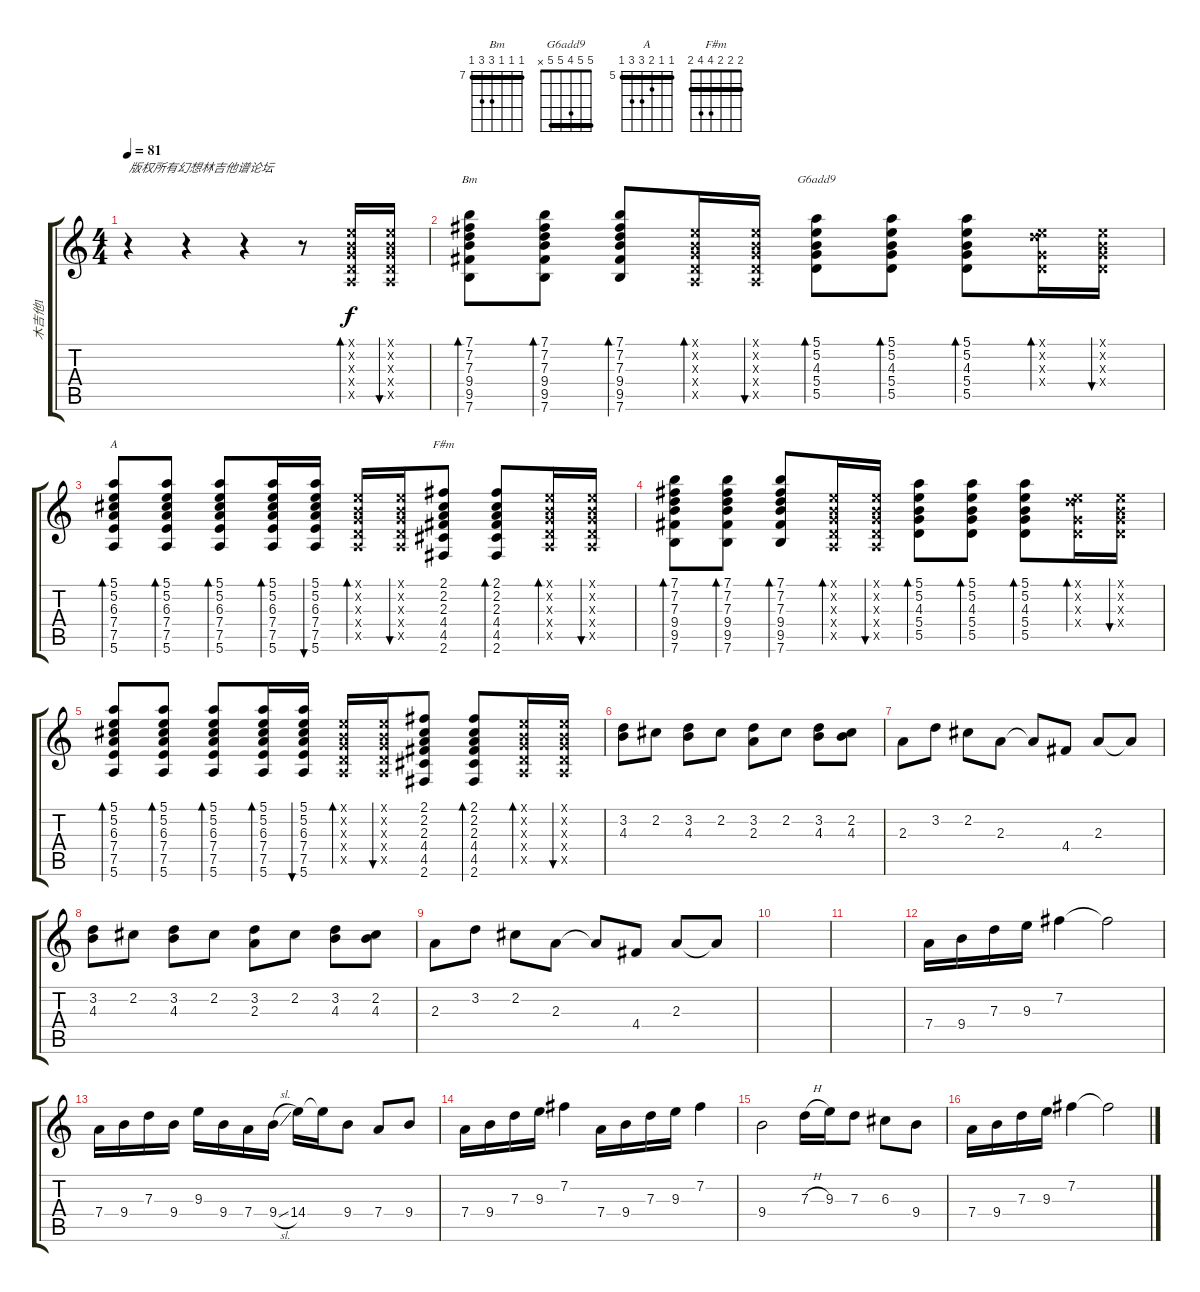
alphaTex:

\track ("木吉他1" "木吉他1") {instrument acousticguitarsteel}
\staff {score tabs}
\tuning (E4 B3 G3 D3 A2 E2) {hide}
\chord ("Bm" 7 7 7 9 9 7) {firstfret 7 barre 7}
\chord ("G6add9" 5 5 4 5 5 x) {barre 5}
\chord ("A" 5 5 6 7 7 5) {firstfret 5 barre 5}
\chord ("F#m" 2 2 2 4 4 2) {barre 2}
\ts (4 4)
\tempo 81
\clef g2
\ks c
r.4{txt "版权所有幻想林吉他谱论坛" dy f instrument acousticguitarsteel} r.4 r.4 r.8 (0.1{x} 0.2{x} 0.3{x} 0.4{x} 0.5{x}).16{bd 30} (0.1{x} 0.2{x} 0.3{x} 0.4{x} 0.5{x}).16{bu 30} |
(7.1 7.2 7.3 9.4 9.5 7.6).8{bd 30 ch "Bm"} (7.1 7.2 7.3 9.4 9.5 7.6).8{bd 30} (7.1 7.2 7.3 9.4 9.5 7.6).8{bd 30} (0.1{x} 0.2{x} 0.3{x} 0.4{x} 0.5{x}).16{bd 30} (0.1{x} 0.2{x} 0.3{x} 0.4{x} 0.5{x}).16{bu 30} (5.1 5.2 4.3 5.4 5.5).8{bd 30 ch "G6add9"} (5.1 5.2 4.3 5.4 5.5).8{bd 30} (5.1 5.2 4.3 5.4 5.5).8{bd 30} (0.1{x} 3.2{x} 0.3{x} 0.4{x}).16{bd 30} (0.1{x} 0.2{x} 0.3{x} 0.4{x}).16{bu 30} |
(5.1 5.2 6.3 7.4 7.5 5.6).8{bd 30 ch "A"} (5.1 5.2 6.3 7.4 7.5 5.6).8{bd 30} (5.1 5.2 6.3 7.4 7.5 5.6).8{bd 30} (5.1 5.2 6.3 7.4 7.5 5.6).16{bd 30} (5.1 5.2 6.3 7.4 7.5 5.6).16{bu 30} (0.1{x} 0.2{x} 0.3{x} 0.4{x} 0.5{x}).16{bd 30} (0.1{x} 0.2{x} 0.3{x} 0.4{x} 0.5{x}).16{bu 30} (2.1 2.2 2.3 4.4 4.5 2.6).8{ch "F#m"} (2.1 2.2 2.3 4.4 4.5 2.6).8{bd 30} (0.1{x} 0.2{x} 0.3{x} 0.4{x} 0.5{x}).16{bd 30} (0.1{x} 0.2{x} 0.3{x} 0.4{x} 0.5{x}).16{bu 30} |
(7.1 7.2 7.3 9.4 9.5 7.6).8{bd 30} (7.1 7.2 7.3 9.4 9.5 7.6).8{bd 30} (7.1 7.2 7.3 9.4 9.5 7.6).8{bd 30} (0.1{x} 0.2{x} 0.3{x} 0.4{x} 0.5{x}).16{bd 30} (0.1{x} 0.2{x} 0.3{x} 0.4{x} 0.5{x}).16{bu 30} (5.1 5.2 4.3 5.4 5.5).8{bd 30} (5.1 5.2 4.3 5.4 5.5).8{bd 30} (5.1 5.2 4.3 5.4 5.5).8{bd 30} (0.1{x} 3.2{x} 0.3{x} 0.4{x}).16{bd 30} (0.1{x} 0.2{x} 0.3{x} 0.4{x}).16{bu 30} |
(5.1 5.2 6.3 7.4 7.5 5.6).8{bd 30} (5.1 5.2 6.3 7.4 7.5 5.6).8{bd 30} (5.1 5.2 6.3 7.4 7.5 5.6).8{bd 30} (5.1 5.2 6.3 7.4 7.5 5.6).16{bd 30} (5.1 5.2 6.3 7.4 7.5 5.6).16{bu 30} (0.1{x} 0.2{x} 0.3{x} 0.4{x} 0.5{x}).16{bd 30} (0.1{x} 0.2{x} 0.3{x} 0.4{x} 0.5{x}).16{bu 30} (2.1 2.2 2.3 4.4 4.5 2.6).8 (2.1 2.2 2.3 4.4 4.5 2.6).8{bd 30} (0.1{x} 0.2{x} 0.3{x} 0.4{x} 0.5{x}).16{bd 30} (0.1{x} 0.2{x} 0.3{x} 0.4{x} 0.5{x}).16{bu 30} |
(3.2 4.3).8 2.2.8 (3.2 4.3).8 2.2.8 (3.2 2.3).8 2.2.8 (3.2 4.3).8 (2.2 4.3).8 |
2.3.8 3.2.8 2.2.8 2.3.8 2.3{t}.8 4.4.8 2.3.8 2.3{t}.8 |
(3.2 4.3).8 2.2.8 (3.2 4.3).8 2.2.8 (3.2 2.3).8 2.2.8 (3.2 4.3).8 (2.2 4.3).8 |
2.3.8 3.2.8 2.2.8 2.3.8 2.3{t}.8 4.4.8 2.3.8 2.3{t}.8 |
|
|
7.4.16 9.4.16 7.3.16 9.3.16 7.2.4 7.2{t}.2 |
7.4.16 9.4.16 7.3.16 9.4.16 9.3.16 9.4.16 7.4.16 9.4{sl}.16 14.4.16 14.4{t}.16 9.4.8 7.4.8 9.4.8 |
7.4.16 9.4.16 7.3.16 9.3.16 7.2.4 7.4.16 9.4.16 7.3.16 9.3.16 7.2.4 |
9.4.2 7.3{h}.16 9.3.16 7.3.8 6.3.8 9.4.8 |
7.4.16 9.4.16 7.3.16 9.3.16 7.2.4 7.2{t}.2
